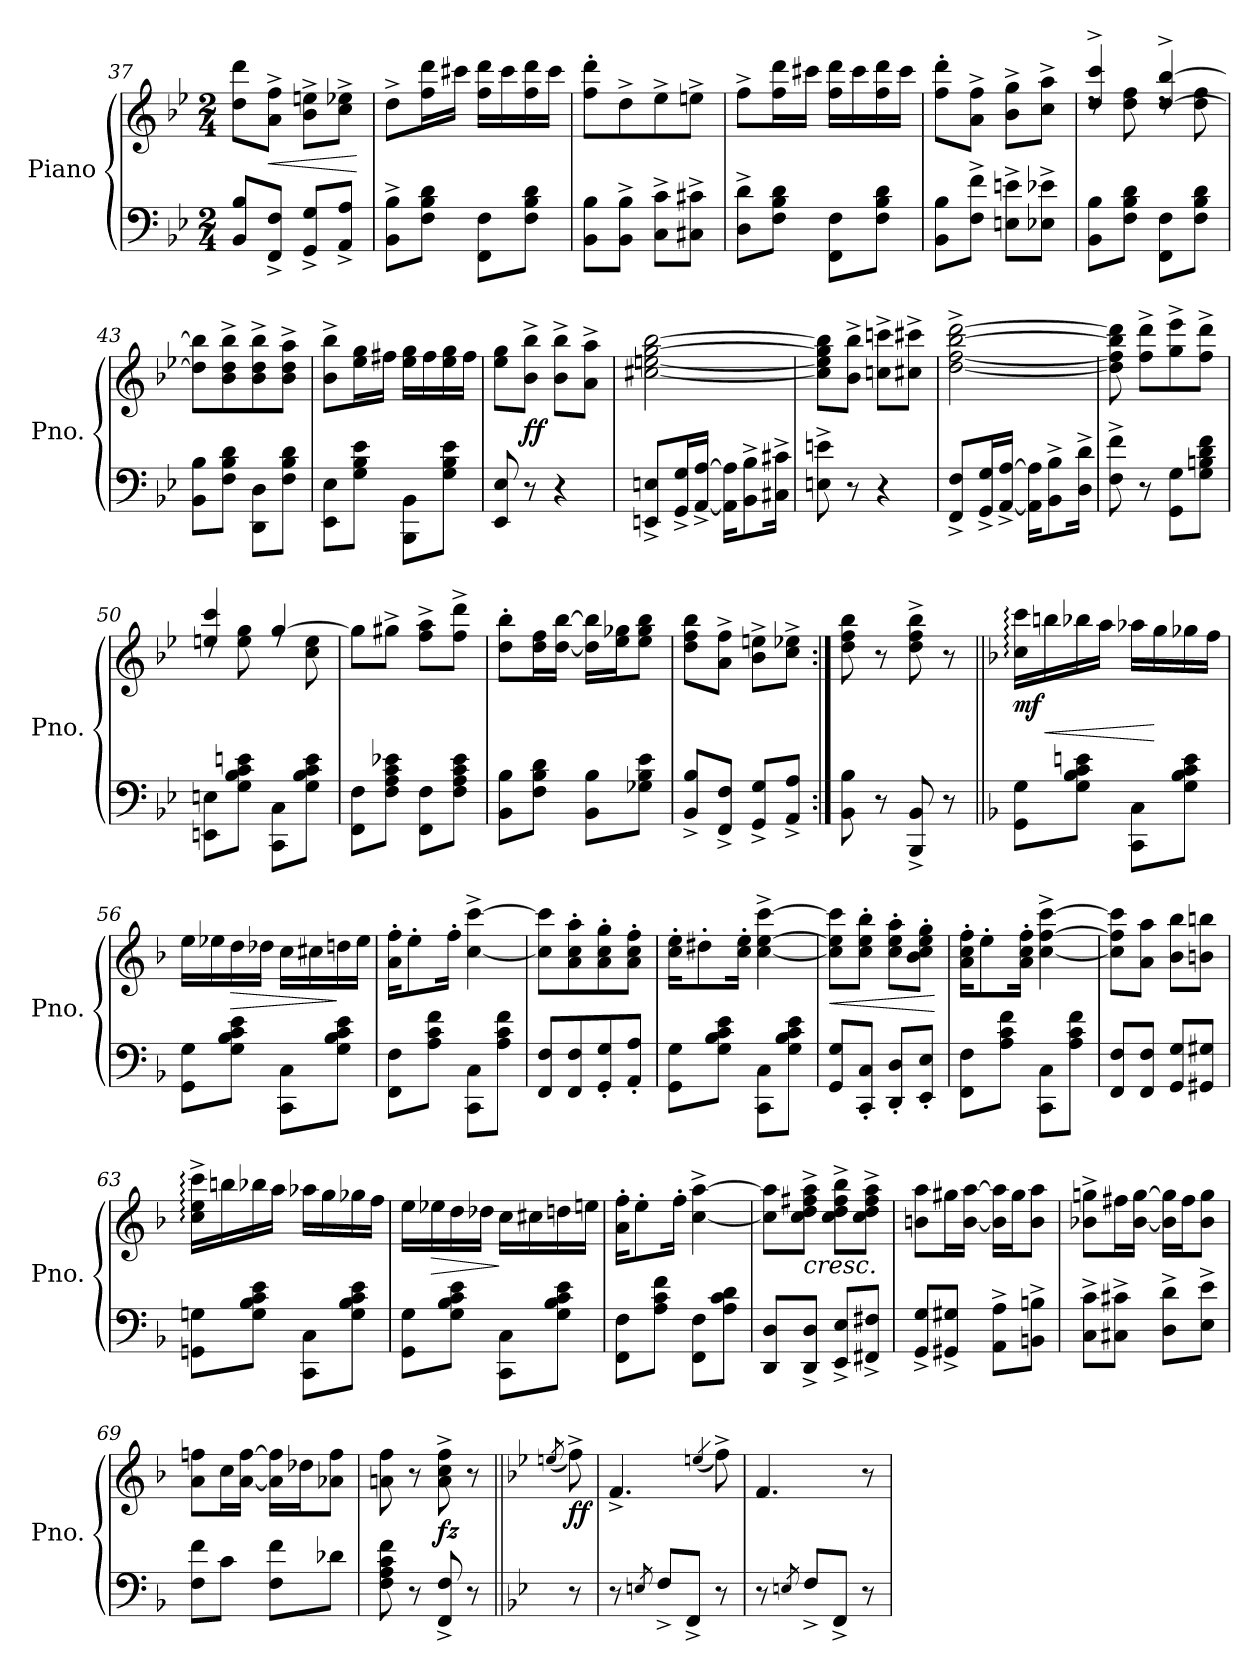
**kern	**kern	**dynam
*part1	*part1	*part1
*staff2	*staff1	*staff1/2
*I"Piano	*	*
*I'Pno.	*	*
*clefF4	*clefG2	*
*k[b-e-]	*k[b-e-]	*
*M2/4	*M2/4	*
=37	=37	=37
8BB-/ 8B-/L	8dd\ 8ddd\L	.
!	!	!LO:HP:b
8FF/^ 8F/^J	8a\^ 8ff\^J	<
8GG/^ 8G/^L	8b-\^ 8een\^L	.
8AA/^ 8A/^J	8cc\^ 8ee-X\^J	.
.	.	[
=38	=38	=38
8BB-\^ 8B-\^L	8dd^\L	.
8F\ 8B-\ 8d\J	16ff\ 16ddd\L	.
.	16ccc#X\JJ	.
8FF\ 8F\L	16ff\ 16ddd\LL	.
.	16ccc#\	.
8F\ 8B-\ 8d\J	16ff\ 16ddd\	.
.	16ccc#\JJ	.
=39	=39	=39
8BB-\ 8B-\L	8ff\' 8ddd\'L	.
8BB-\^ 8B-\^J	8dd^\	.
8C\^ 8c\^L	8ee-^\	.
8C#X\^ 8c#X\^J	8een^\J	.
=40	=40	=40
8D\^ 8d\^L	8ff^\L	.
8F\ 8B-\ 8d\J	16ff\ 16ddd\L	.
.	16ccc#X\JJ	.
8FF\ 8F\L	16ff\ 16ddd\LL	.
.	16ccc#\	.
8F\ 8B-\ 8d\J	16ff\ 16ddd\	.
.	16ccc#\JJ	.
=41	=41	=41
8BB-\ 8B-\L	8ff\' 8ddd\'L	.
8F\^ 8f\^J	8a\^ 8ff\^J	.
8En\^ 8en\^L	8b-\^ 8gg\^L	.
8E-X\^ 8e-X\^J	8cc\^ 8aa\^J	.
=42	=42	=42
*	*^	*
8BB-\ 8B-\L	4dd/^ 4ccc/^	8rdd	.
8F\ 8B-\ 8d\J	.	8dd\ 8ff\	.
8FF\ 8F\L	[4dd/^ [4bb-/^	8rdd	.
8F\ 8B-\ 8d\J	.	8dd\ 8ff\	.
*	*v	*v	*
!!LO:PB:g=z
=43	=43	=43
8BB-\ 8B-\L	8dd\] 8bb-\]L	.
8F\ 8B-\ 8d\J	8b-\^ 8dd\^ 8bb-\^	.
8DD\ 8D\L	8b-\^ 8dd\^ 8bb-\^	.
8F\ 8B-\ 8d\J	8b-\^ 8dd\^ 8aa\^J	.
=44	=44	=44
8EE-\ 8E-\L	8b-\^ 8bb-\^L	.
8G\ 8B-\ 8e-\J	16ee-\ 16gg\L	.
.	16ff#X\JJ	.
8BBB-\ 8BB-\L	16ee-\ 16gg\LL	.
.	16ff#\	.
8G\ 8B-\ 8e-\J	16ee-\ 16gg\	.
.	16ff#\JJ	.
=45	=45	=45
8EE-/ 8E-/	8ee-\ 8gg\L	.
!	!	!LO:DY:b
8r	8b-\^ 8bb-\^J	ff
4r	8b-\^ 8bb-\^L	.
.	8a\^ 8aa\^J	.
=46	=46	=46
8EEn/^ 8En/^L	[2cc#X\ [2een\ [2gg\ [2bb-\	.
16GG/^ 16G/^L	.	.
[16AA/^ [16A/^JJ	.	.
16AA\] 16A\]KL	.	.
8BB-\^ 8B-\^	.	.
16C#X\^ 16c#X\^Jk	.	.
=47	=47	=47
8En\^ 8en\^	8cc#\] 8ee\] 8gg\] 8bb-\]L	.
8r	8b-\^ 8bb-\^J	.
4r	8ccn\^ 8cccn\^L	.
.	8cc#X\^ 8ccc#X\^J	.
=48	=48	=48
8FF/^ 8F/^L	[2dd\^ [2ff\^ [2bb-\^ [2ddd\^	.
16GG/^ 16G/^L	.	.
[16AA/^ [16A/^JJ	.	.
16AA\] 16A\]KL	.	.
8BB-\^ 8B-\^	.	.
16D\^ 16d\^Jk	.	.
=49	=49	=49
8F\^ 8f\^	8dd\] 8ff\] 8bb-\] 8ddd\]	.
8r	8ff\^ 8ddd\^L	.
8GG\ 8G\L	8gg\^ 8eee-\^	.
8G\ 8Bn\ 8d\ 8f\J	8ff\^ 8ddd\^J	.
=50	=50	=50
*	*^	*
8EEn\ 8En\L	4een/ 4ccc/	8rdd	.
8G\ 8B-\ 8c\ 8en\J	.	8ee\ 8gg\	.
8CC\ 8C\L	[4gg/	8rff	.
8G\ 8B-\ 8c\ 8e\J	.	8cc\ 8ee\	.
*	*v	*v	*
!!LO:LB:g=z
=51	=51	=51
8FF\ 8F\L	8gg\L]	.
8F\ 8A\ 8c\ 8e-X\J	8gg#X^\J	.
8FF\ 8F\L	8ff\^ 8aa\^L	.
8F\ 8A\ 8c\ 8e-\J	8ff\^ 8ddd\^J	.
=52	=52	=52
8BB-\ 8B-\L	8dd\' 8bb-\'L	.
8F\ 8B-\ 8d\J	16dd\ 16ff\L	.
.	[16dd\ [16bb-\JJ	.
8BB-\ 8B-\L	16dd\] 16bb-\]LL	.
.	16ee-\ 16gg-X\J	.
8G-X\ 8B-\ 8e-\J	8ee-\ 8gg-\ 8bb-\J	.
=53	=53	=53
8BB-/^ 8B-/^L	8dd\ 8ff\ 8bb-\L	.
8FF/^ 8F/^J	8a\^ 8ff\^J	.
8GG/^ 8G/^L	8b-\^ 8een\^L	.
8AA/^ 8A/^J	8cc\^ 8ee-X\^J	.
=54:|!	=54:|!	=54:|!
8BB-\ 8B-\	8dd\ 8ff\ 8bb-\	.
8r	8r	.
!	!	!LO:DY:b
8BBB-/^ 8BB-/^	8dd\^ 8ff\^ 8bb-\^	other-dynamics
8r	8r	.
=55||	=55||	=55||
*k[b-]	*k[b-]	*
!	!	!LO:DY:b
8GG\ 8G\L	16cc\: 16ccc\:LL	mf
!	!	!LO:HP:b
.	16bbn\	<
8G\ 8B-\ 8c\ 8en\J	16bb-X\	.
.	16aa\JJ	.
8CC\ 8C\L	16aa-X\LL	.
.	16gg\	[
8G\ 8B-\ 8c\ 8e\J	16gg-X\	.
.	16ff\JJ	.
=56	=56	=56
8GG\ 8G\L	16ee\LL	.
.	16ee-X\	.
!	!	!LO:HP:b
8G\ 8B-\ 8c\ 8e\J	16dd\	>
.	16dd-X\JJ	.
8CC\ 8C\L	16cc\LL	.
.	16cc#X\	.
8G\ 8B-\ 8c\ 8e\J	16ddn\	]
.	16ee-\JJ	.
!!LO:LB:g=z
=57	=57	=57
8FF\ 8F\L	16a\' 16ff\'KL	.
.	8ee'\	.
8A\ 8c\ 8f\J	.	.
.	16ff'\Jk	.
8CC\ 8C\L	[4cc\^ [4ccc\^	.
8A\ 8c\ 8f\J	.	.
=58	=58	=58
8FF/ 8F/L	8cc\] 8ccc\]L	.
8FF/ 8F/	8a\' 8cc\' 8aa\'	.
8GG/' 8G/'	8a\' 8cc\' 8gg\'	.
8AA/' 8A/'J	8a\' 8cc\' 8ff\'J	.
=59	=59	=59
8GG\ 8G\L	16cc\' 16ee\'KL	.
.	8dd#X'\	.
8G\ 8B-\ 8c\ 8e\J	.	.
.	16cc\' 16ee\'Jk	.
8CC\ 8C\L	[4cc\^ [4ee\^ [4ccc\^	.
8G\ 8B-\ 8c\ 8e\J	.	.
=60	=60	=60
!	!	!LO:HP:b
8GG/ 8G/L	8cc\] 8ee\] 8ccc\]L	<
8CC/' 8C/'J	8cc\' 8ee\' 8bb-\'J	.
8DD/' 8D/'L	8cc\' 8ee\' 8aa\'L	.
8EE/' 8E/'J	8b-\' 8cc\' 8ee\' 8gg\'J	.
.	.	[
=61	=61	=61
8FF\ 8F\L	16a\' 16cc\' 16ff\'KL	.
.	8ee'\	.
8A\ 8c\ 8f\J	.	.
.	16a\' 16cc\' 16ff\'Jk	.
8CC\ 8C\L	[4cc\^ [4ff\^ [4ccc\^	.
8A\ 8c\ 8f\J	.	.
=62	=62	=62
8FF/ 8F/L	8cc\] 8ff\] 8ccc\]L	.
8FF/ 8F/J	8a\ 8aa\J	.
8GG/ 8G/L	8b-\ 8bb-\L	.
8GG#X/ 8G#X/J	8bn\ 8bbn\J	.
=63	=63	=63
8GGn\ 8Gn\L	16cc\:^ 16ee\:^ 16ccc\:^LL	.
.	16bbn\	.
8G\ 8B-\ 8c\ 8e\J	16bb-X\	.
.	16aa\JJ	.
8CC\ 8C\L	16aa-X\LL	.
.	16gg\	.
8G\ 8B-\ 8c\ 8e\J	16gg-X\	.
.	16ff\JJ	.
!!LO:LB:g=z
=64	=64	=64
8GG\ 8G\L	16ee\LL	.
!	!	!LO:HP:b
.	16ee-X\	>
8G\ 8B-\ 8c\ 8e\J	16dd\	.
.	16dd-X\JJ	.
8CC\ 8C\L	16cc\LL	]
.	16cc#X\	.
8G\ 8B-\ 8c\ 8e\J	16ddn\	.
.	16een\JJ	.
=65	=65	=65
8FF\ 8F\L	16a\' 16ff\'KL	.
.	8ee'\	.
8A\ 8c\ 8f\J	.	.
.	16ff'\Jk	.
8FF\ 8F\L	[4cc\^ [4aa\^	.
8A\ 8c\ 8d\J	.	.
=66	=66	=66
8DD/ 8D/L	8cc\] 8aa\]L	.
!	!LO:TX:b:i:t=cresc.	!
8DD/^ 8D/^J	8cc\^ 8dd\^ 8ff#X\^ 8aa\^J	.
8EE/^ 8E/^L	8cc\^ 8dd\^ 8ff#\^ 8bb-\^L	.
8FF#X/^ 8F#X/^J	8cc\^ 8dd\^ 8ff#\^ 8aa\^J	.
=67	=67	=67
8GG/^ 8G/^L	8bn\ 8aa\L	.
8GG#X/^ 8G#X/^J	16gg#X\L	.
.	[16b\ [16aa\JJ	.
8AA\^ 8A\^L	16b\] 16aa\]LL	.
.	16gg#\J	.
8BBn\^ 8Bn\^J	8b\ 8aa\J	.
=68	=68	=68
8C\^ 8c\^L	8b-X\^ 8ggn\^L	.
8C#X\^ 8c#X\^J	16ff#X\L	.
.	[16b-\ [16gg\JJ	.
8D\^ 8d\^L	16b-\] 16gg\]LL	.
.	16ff#\J	.
8E\^ 8e\^J	8b-\ 8gg\J	.
=69	=69	=69
8F\ 8f\L	8a\ 8ffn\L	.
8c\J	16cc\L	.
.	[16a\ [16ff\JJ	.
8F\ 8f\L	16a\] 16ff\]LL	.
.	16dd-X\J	.
8d-X\J	8a-X\ 8ff\J	.
=70	=70	=70
8F\ 8A\ 8c\ 8f\	8an\ 8ff\	.
8r	8r	.
!	!	!LO:DY:b
8FF/^ 8F/^	8a\^ 8cc\^ 8ff\^	fz
8r	8r	.
!!LO:LB:g=z
=71||	=71||	=71||
*k[b-e-]	*k[b-e-]	*
.	(<8qeen/	.
!	!	!LO:DY:b
8r	8ff^\)	ff
=72	=72	=72
8r	4.f^/	.
8qEn/	.	.
8F^/L	.	.
8FF^/J	.	.
.	(<4qeen/	.
8r	8ff^\)	.
=73	=73	=73
8r	4.f/	.
8qEn/	.	.
8F^/L	.	.
8FF^/J	.	.
8r	8r	.
=	=	=
*-	*-	*-
